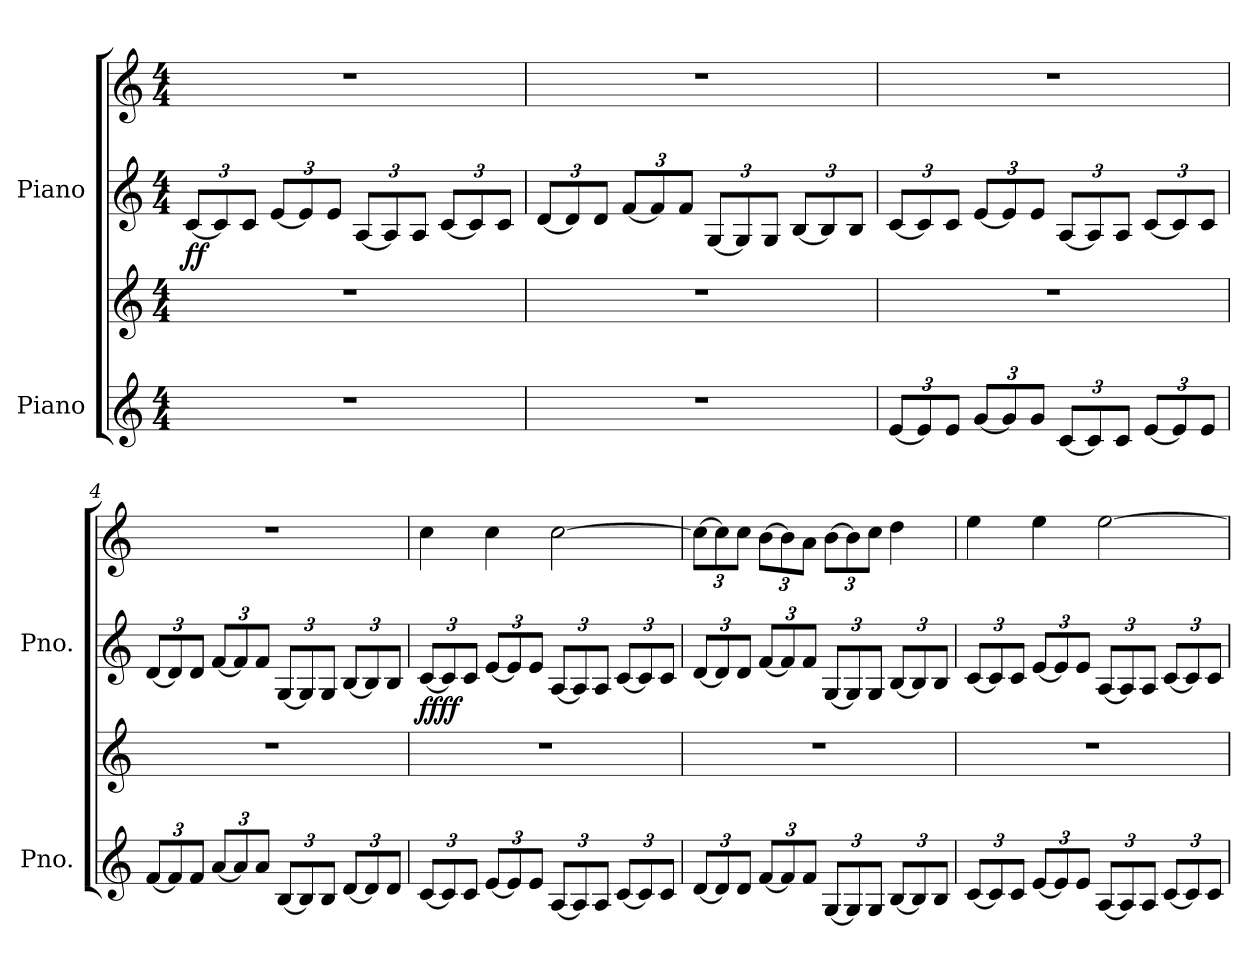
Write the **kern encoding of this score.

**kern	**kern	**kern	**kern	**dynam
*part2	*part2	*part1	*part1	*part1
*staff4	*staff3	*staff2	*staff1	*staff1/2
*I"Piano	*	*I"Piano	*	*
*I'Pno.	*	*I'Pno.	*	*
*	*clefG2	*	*clefG2	*
*k[]	*k[]	*k[]	*k[]	*
*C:	*C:	*C:	*C:	*
*M4/4	*M4/4	*M4/4	*M4/4	*
*	*	*Xbrackettup	*	*
=1	=1	=1	=1	=1
!	!	!	!	!LO:DY:b=2
1r	1r	[12c/L	1r	ff
.	.	12c/]	.	.
.	.	12c/J	.	.
.	.	[12e/L	.	.
.	.	12e/]	.	.
.	.	12e/J	.	.
.	.	[12A/L	.	.
.	.	12A/]	.	.
.	.	12A/J	.	.
.	.	[12c/L	.	.
.	.	12c/]	.	.
.	.	12c/J	.	.
=2	=2	=2	=2	=2
1r	1r	[12d/L	1r	.
.	.	12d/]	.	.
.	.	12d/J	.	.
.	.	[12f/L	.	.
.	.	12f/]	.	.
.	.	12f/J	.	.
.	.	[12G/L	.	.
.	.	12G/]	.	.
.	.	12G/J	.	.
.	.	[12B/L	.	.
.	.	12B/]	.	.
.	.	12B/J	.	.
!!LO:LB:g=z
=3	=3	=3	=3	=3
*Xbrackettup	*	*	*	*
[12e/L	1r	[12c/L	1r	.
12e/]	.	12c/]	.	.
12e/J	.	12c/J	.	.
[12g/L	.	[12e/L	.	.
12g/]	.	12e/]	.	.
12g/J	.	12e/J	.	.
[12c/L	.	[12A/L	.	.
12c/]	.	12A/]	.	.
12c/J	.	12A/J	.	.
[12e/L	.	[12c/L	.	.
12e/]	.	12c/]	.	.
12e/J	.	12c/J	.	.
=4	=4	=4	=4	=4
[12f/L	1r	[12d/L	1r	.
12f/]	.	12d/]	.	.
12f/J	.	12d/J	.	.
[12a/L	.	[12f/L	.	.
12a/]	.	12f/]	.	.
12a/J	.	12f/J	.	.
[12B/L	.	[12G/L	.	.
12B/]	.	12G/]	.	.
12B/J	.	12G/J	.	.
[12d/L	.	[12B/L	.	.
12d/]	.	12B/]	.	.
12d/J	.	12B/J	.	.
!!LO:PB:g=z
=5	=5	=5	=5	=5
!	!	!	!	!LO:DY:b=2
!	!	!	!	!LO:DY:n=1:b
[12c/L	1r	[12c/L	4cc\	f fff
12c/]	.	12c/]	.	.
12c/J	.	12c/J	.	.
[12e/L	.	[12e/L	4cc\	.
12e/]	.	12e/]	.	.
12e/J	.	12e/J	.	.
[12A/L	.	[12A/L	[2cc\	.
12A/]	.	12A/]	.	.
12A/J	.	12A/J	.	.
[12c/L	.	[12c/L	.	.
12c/]	.	12c/]	.	.
12c/J	.	12c/J	.	.
=6	=6	=6	=6	=6
*	*	*	*Xbrackettup	*
[12d/L	1r	[12d/L	12cc\L_	.
12d/]	.	12d/]	12cc\]	.
12d/J	.	12d/J	12cc\J	.
[12f/L	.	[12f/L	[12b\L	.
12f/]	.	12f/]	12b\]	.
12f/J	.	12f/J	12a\J	.
[12G/L	.	[12G/L	[12b\L	.
12G/]	.	12G/]	12b\]	.
12G/J	.	12G/J	12cc\J	.
[12B/L	.	[12B/L	4dd\	.
12B/]	.	12B/]	.	.
12B/J	.	12B/J	.	.
!!LO:LB:g=z
=7	=7	=7	=7	=7
[12c/L	1r	[12c/L	4ee\	.
12c/]	.	12c/]	.	.
12c/J	.	12c/J	.	.
[12e/L	.	[12e/L	4ee\	.
12e/]	.	12e/]	.	.
12e/J	.	12e/J	.	.
[12A/L	.	[12A/L	[2ee\	.
12A/]	.	12A/]	.	.
12A/J	.	12A/J	.	.
[12c/L	.	[12c/L	.	.
12c/]	.	12c/]	.	.
12c/J	.	12c/J	.	.
=	=	=	=	=
*-	*-	*-	*-	*-
